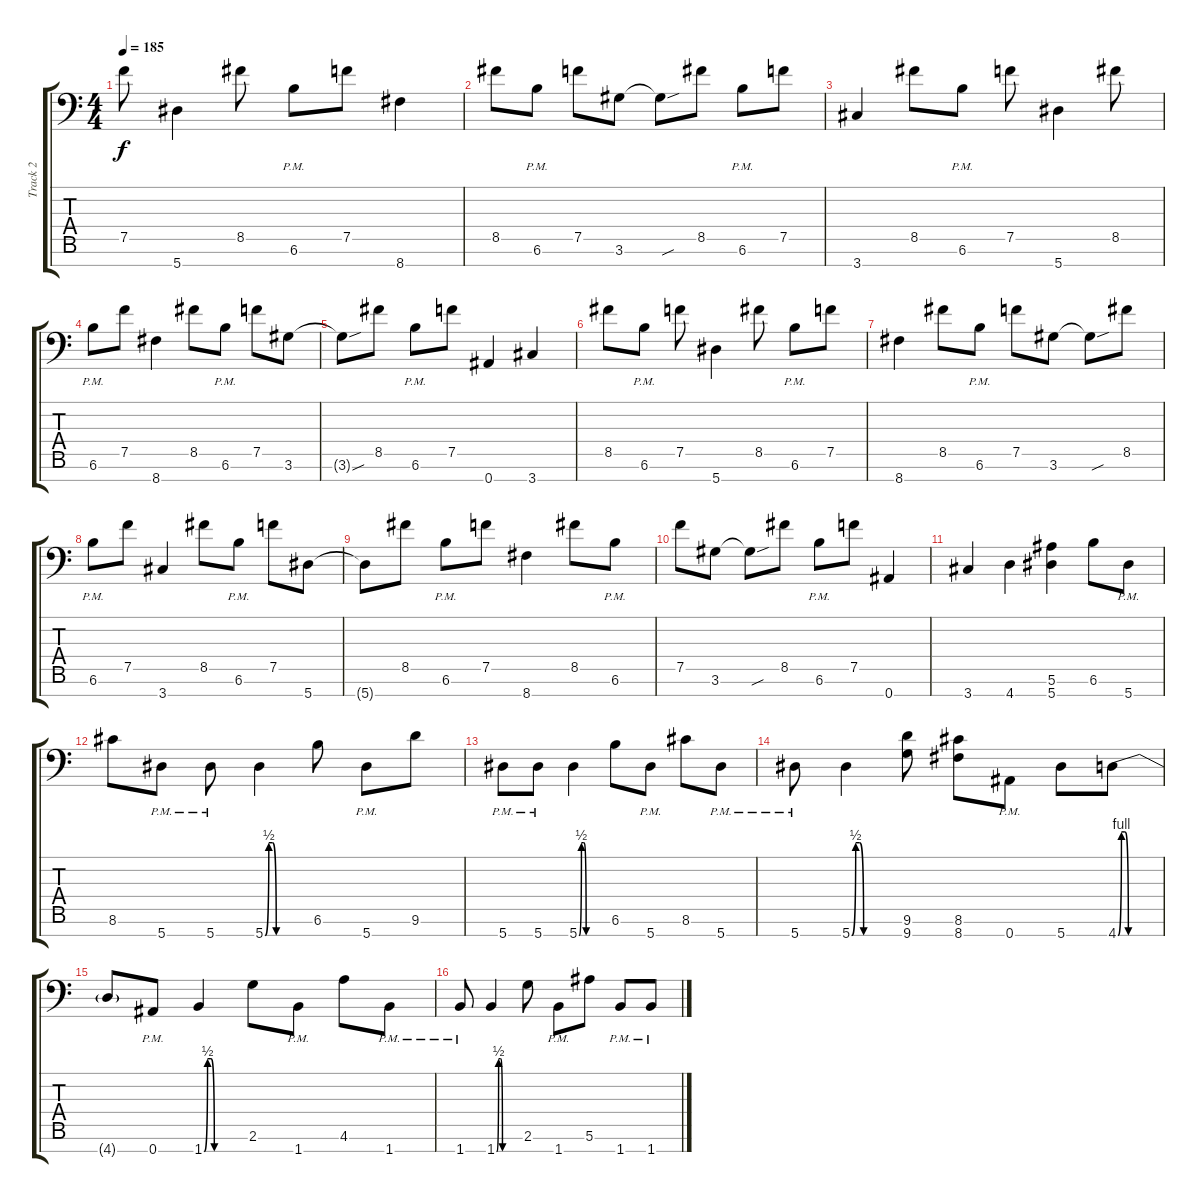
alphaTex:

\track ("Track 2" "Track 2") {instrument distortionguitar}
\staff {score tabs}
\tuning (F4 C4 Ab3 Eb3 Bb2 F2 Bb1) {hide}
\ts (4 4)
\tempo 185
\clef f4
\ks c
7.5.8{dy f} 5.7.4 8.5.8 6.6{pm}.8 7.5.8 8.7.4 |
8.5.8 6.6{pm}.8 7.5.8 3.6.8 3.6{sou t}.8 8.5.8 6.6{pm}.8 7.5.8 |
3.7.4 8.5.8 6.6{pm}.8 7.5.8 5.7.4 8.5.8 |
6.6{pm}.8 7.5.8 8.7.4 8.5.8 6.6{pm}.8 7.5.8 3.6.8 |
3.6{sou t}.8 8.5.8 6.6{pm}.8 7.5.8 0.7.4 3.7.4 |
8.5.8 6.6{pm}.8 7.5.8 5.7.4 8.5.8 6.6{pm}.8 7.5.8 |
8.7.4 8.5.8 6.6{pm}.8 7.5.8 3.6.8 3.6{sou t}.8 8.5.8 |
6.6{pm}.8 7.5.8 3.7.4 8.5.8 6.6{pm}.8 7.5.8 5.7.8 |
5.7{t}.8 8.5.8 6.6{pm}.8 7.5.8 8.7.4 8.5.8 6.6{pm}.8 |
7.5.8 3.6.8 3.6{sou t}.8 8.5.8 6.6{pm}.8 7.5.8 0.7.4 |
3.7.4 4.7.4 (5.6 5.7).4 6.6.8 5.7{pm}.8 |
8.6.8 5.7{pm}.8 5.7{pm}.8 5.7{be (custom 0 0 5 2 10 2 15 0 60 0)}.4 6.6.8 5.7{pm}.8 9.6.8 |
5.7{pm}.8 5.7{pm}.8 5.7{be (custom 0 0 5 2 10 2 15 0 60 0)}.4 6.6.8 5.7{pm}.8 8.6.8 5.7{pm}.8 |
5.7{pm}.8 5.7{be (custom 0 0 5 2 10 2 15 0 60 0)}.4 (9.6 9.7).8 (8.6 8.7).8 0.7{pm}.8 5.7.8 4.7{be (custom 0 0 5 4 10 4 15 0 60 0)}.8 |
4.7{t}.8 0.7{pm}.8 1.7{be (custom 0 0 5 2 10 2 15 0 30 0 60 0)}.4 2.6.8 1.7{pm}.8 4.6.8 1.7{pm}.8 |
1.7{pm}.8 1.7{be (custom 0 0 5 2 10 2 15 0 60 0)}.4 2.6.8 1.7{pm}.8 5.6.8 1.7{pm}.8 1.7{pm}.8
